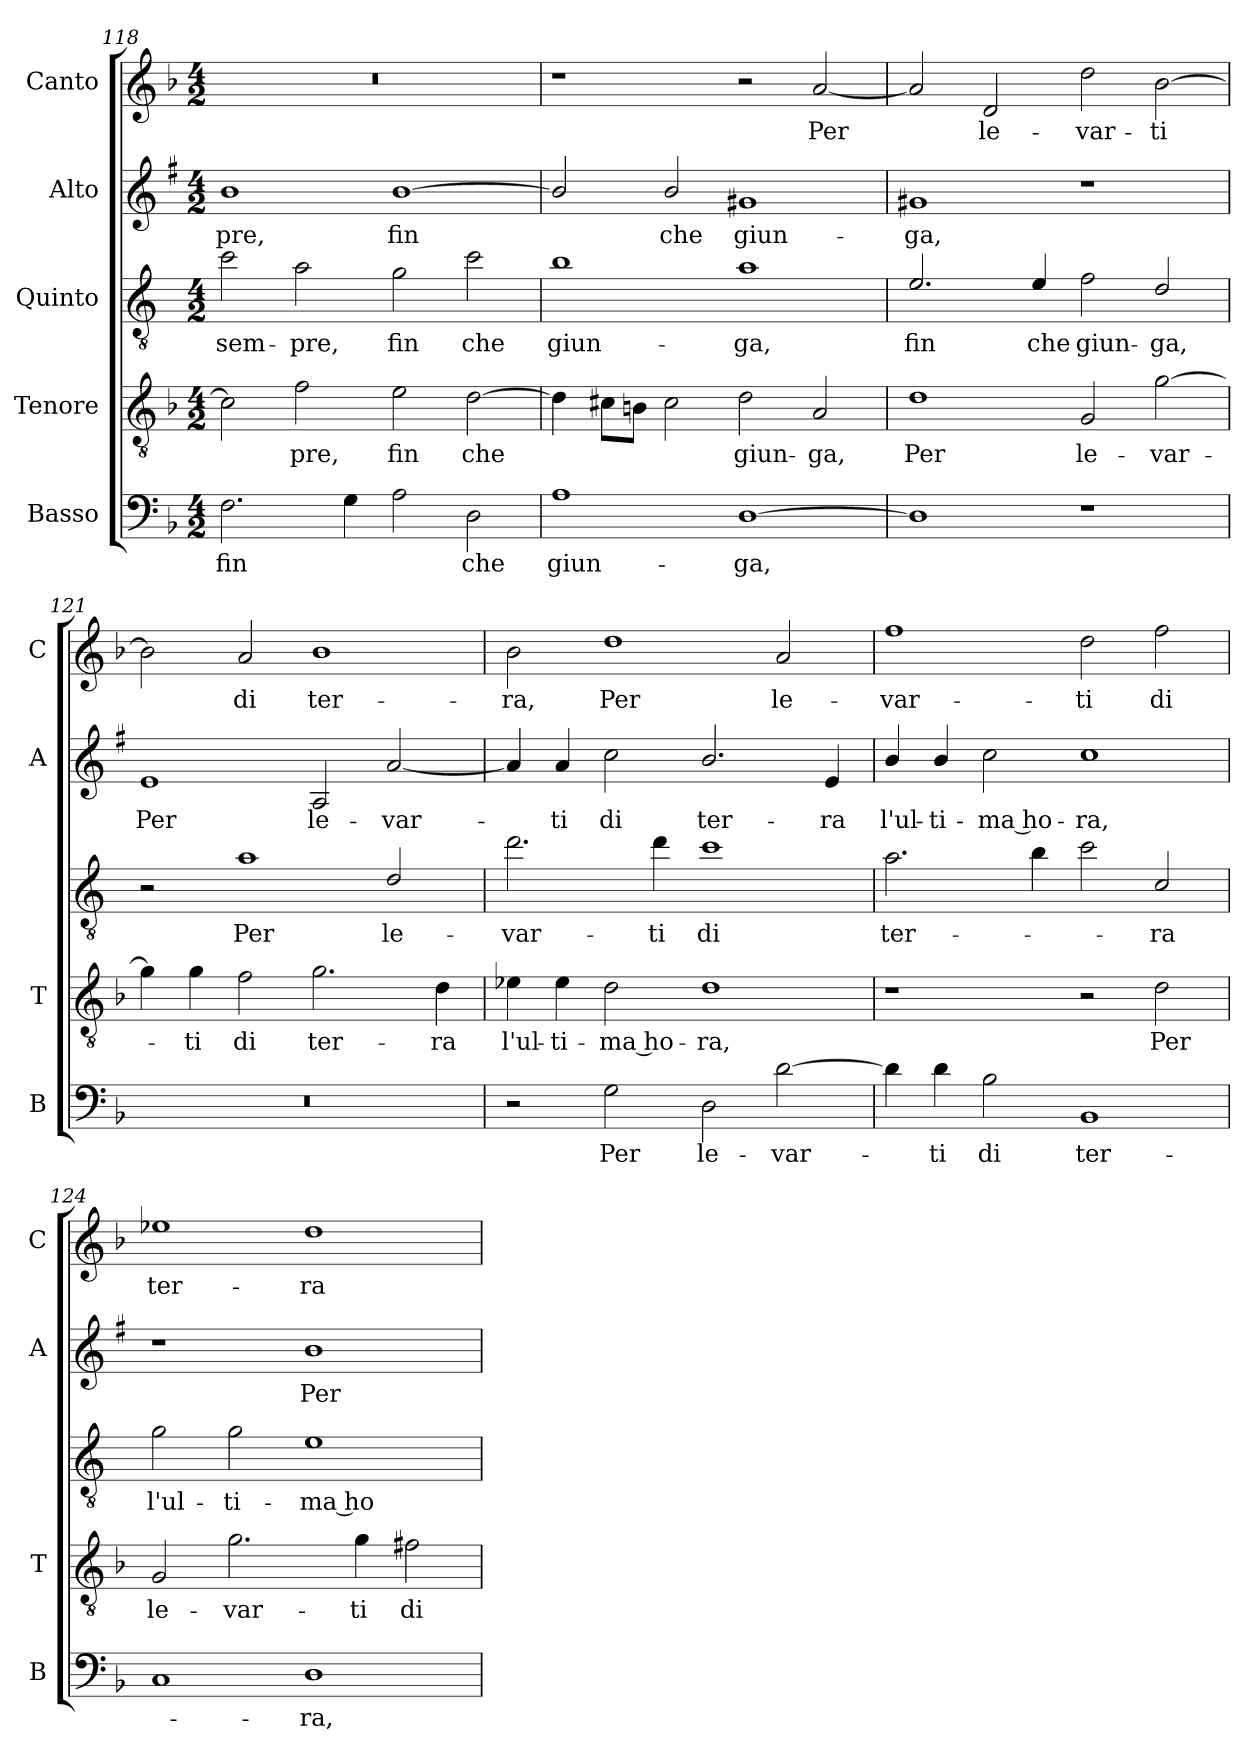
**kern	**text	**kern	**text	**kern	**text	**kern	**text	**kern	**text
*part5	*part5	*part4	*part4	*part3	*part3	*part2	*part2	*part1	*part1
*staff5	*staff5	*staff4	*staff4	*staff3	*staff3	*staff2	*staff2	*staff1	*staff1
*I"Basso	*	*I"Tenore	*	*I"Quinto	*	*I"Alto	*	*I"Canto	*
*I'B	*	*I'T	*	*	*	*I'A	*	*I'C	*
*clefF4	*	*clefGv2	*	*clefGv2	*	*clefG2	*	*clefG2	*
*	*	*	*	*ITrd4c7	*	*ITrd1c2	*	*	*
*k[b-]	*	*k[b-]	*	*k[b-]	*	*k[b-]	*	*k[b-]	*
*F:	*	*F:	*	*F:	*	*F:	*	*F:	*
*M4/2	*	*M4/2	*	*M4/2	*	*M4/2	*	*M4/2	*
=118	=118	=118	=118	=118	=118	=118	=118	=118	=118
!	!LO:LY:b	!	!	!	!LO:LY:b	!	!LO:LY:b	!	!
2.F\	fin	2c\]	.	2f\	sem-	1a	-pre,	0r	.
!	!	!	!LO:LY:b	!	!LO:LY:b	!	!	!	!
.	.	2f\	-pre,	2d\	-pre,	.	.	.	.
4G\	.	.	.	.	.	.	.	.	.
!	!	!	!LO:LY:b	!	!LO:LY:b	!	!LO:LY:b	!	!
2A\	.	2e\	fin	2c\	fin	[1a	fin	.	.
!	!LO:LY:b	!	!LO:LY:b	!	!LO:LY:b	!	!	!	!
2D\	che	[2d\	che	2f\	che	.	.	.	.
=119	=119	=119	=119	=119	=119	=119	=119	=119	=119
!	!LO:LY:b	!	!	!	!LO:LY:b	!	!	!	!
1A	giun-	4d\]	.	1e	giun-	2a/]	.	1r	.
.	.	8c#X\L	.	.	.	.	.	.	.
.	.	8Bn\J	.	.	.	.	.	.	.
!	!	!	!	!	!	!	!LO:LY:b	!	!
.	.	2c#\	.	.	.	2a/	che	.	.
!	!LO:LY:b	!	!LO:LY:b	!	!LO:LY:b	!	!LO:LY:b	!	!
[1D	-ga,	2d\	giun-	1d	-ga,	1f#X	giun-	2r	.
!	!	!	!LO:LY:b	!	!	!	!	!	!LO:LY:b
.	.	2A/	-ga,	.	.	.	.	[2a/	Per
!!LO:LB:g=z
=120	=120	=120	=120	=120	=120	=120	=120	=120	=120
!	!	!	!LO:LY:b	!	!LO:LY:b	!	!LO:LY:b	!	!
1D]	.	1d	Per	2.A/	fin	1f#X	-ga,	2a/]	.
!	!	!	!	!	!	!	!	!	!LO:LY:b
.	.	.	.	.	.	.	.	2d/	le-
!	!	!	!	!	!LO:LY:b	!	!	!	!
.	.	.	.	4A/	che	.	.	.	.
!	!	!	!LO:LY:b	!	!LO:LY:b	!	!	!	!LO:LY:b
1r	.	2G/	le-	2B-\	giun-	1r	.	2dd\	-var-
!	!	!	!LO:LY:b	!	!LO:LY:b	!	!	!	!LO:LY:b
.	.	[2g\	-var-	2G/	-ga,	.	.	[2b-\	-ti
=121	=121	=121	=121	=121	=121	=121	=121	=121	=121
!	!	!	!	!	!	!	!LO:LY:b	!	!
0r	.	4g\]	.	2r	.	1d	Per	2b-\]	.
!	!	!	!LO:LY:b	!	!	!	!	!	!
.	.	4g\	-ti	.	.	.	.	.	.
!	!	!	!LO:LY:b	!	!LO:LY:b	!	!	!	!LO:LY:b
.	.	2f\	di	1d	Per	.	.	2a/	di
!	!	!	!LO:LY:b	!	!	!	!LO:LY:b	!	!LO:LY:b
.	.	2.g\	ter-	.	.	2G/	le-	1b-	ter-
!	!	!	!	!	!LO:LY:b	!	!LO:LY:b	!	!
.	.	.	.	2G/	le-	[2g/	-var-	.	.
!	!	!	!LO:LY:b	!	!	!	!	!	!
.	.	4d\	-ra	.	.	.	.	.	.
=122	=122	=122	=122	=122	=122	=122	=122	=122	=122
!	!	!	!LO:LY:b	!	!LO:LY:b	!	!	!	!LO:LY:b
2r	.	4e-X\	l'ul-	2.g\	-var-	4g/]	.	2b-\	-ra,
!	!	!	!LO:LY:b	!	!	!	!LO:LY:b	!	!
.	.	4e-\	-ti-	.	.	4g/	-ti	.	.
!	!LO:LY:b	!	!LO:LY:b	!	!	!	!LO:LY:b	!	!LO:LY:b
2G\	Per	2d\	-ma ho-	.	.	2b-\	di	1dd	Per
!	!	!	!	!	!LO:LY:b	!	!	!	!
.	.	.	.	4g\	-ti	.	.	.	.
!	!LO:LY:b	!	!LO:LY:b	!	!LO:LY:b	!	!LO:LY:b	!	!
2D\	le-	1d	-ra,	1f	di	2.a/	ter-	.	.
!	!LO:LY:b	!	!	!	!	!	!	!	!LO:LY:b
[2d\	-var-	.	.	.	.	.	.	2a/	le-
!	!	!	!	!	!	!	!LO:LY:b	!	!
.	.	.	.	.	.	4d/	-ra	.	.
=123	=123	=123	=123	=123	=123	=123	=123	=123	=123
!	!	!	!	!	!LO:LY:b	!	!LO:LY:b	!	!LO:LY:b
4d\]	.	1r	.	2.d\	ter-	4a/	l'ul-	1ff	-var-
!	!LO:LY:b	!	!	!	!	!	!LO:LY:b	!	!
4d\	-ti	.	.	.	.	4a/	-ti-	.	.
!	!LO:LY:b	!	!	!	!	!	!LO:LY:b	!	!
2B-\	di	.	.	.	.	2b-\	-ma ho-	.	.
.	.	.	.	4e\	.	.	.	.	.
!	!LO:LY:b	!	!	!	!	!	!LO:LY:b	!	!LO:LY:b
1BB-	ter-	2r	.	2f\	.	1b-	-ra,	2dd\	-ti
!	!	!	!LO:LY:b	!	!LO:LY:b	!	!	!	!LO:LY:b
.	.	2d\	Per	2F/	-ra	.	.	2ff\	di
=124	=124	=124	=124	=124	=124	=124	=124	=124	=124
!	!	!	!LO:LY:b	!	!LO:LY:b	!	!	!	!LO:LY:b
1C	.	2G/	le-	2c\	l'ul-	1r	.	1ee-X	ter-
!	!	!	!LO:LY:b	!	!LO:LY:b	!	!	!	!
.	.	2.g\	-var-	2c\	-ti-	.	.	.	.
!	!LO:LY:b	!	!	!	!LO:LY:b	!	!LO:LY:b	!	!LO:LY:b
1D	-ra,	.	.	1A	-ma ho-	1a	Per	1dd	-ra
!	!	!	!LO:LY:b	!	!	!	!	!	!
.	.	4g\	-ti	.	.	.	.	.	.
!	!	!	!LO:LY:b	!	!	!	!	!	!
.	.	2f#X\	di	.	.	.	.	.	.
=	=	=	=	=	=	=	=	=	=
*-	*-	*-	*-	*-	*-	*-	*-	*-	*-
